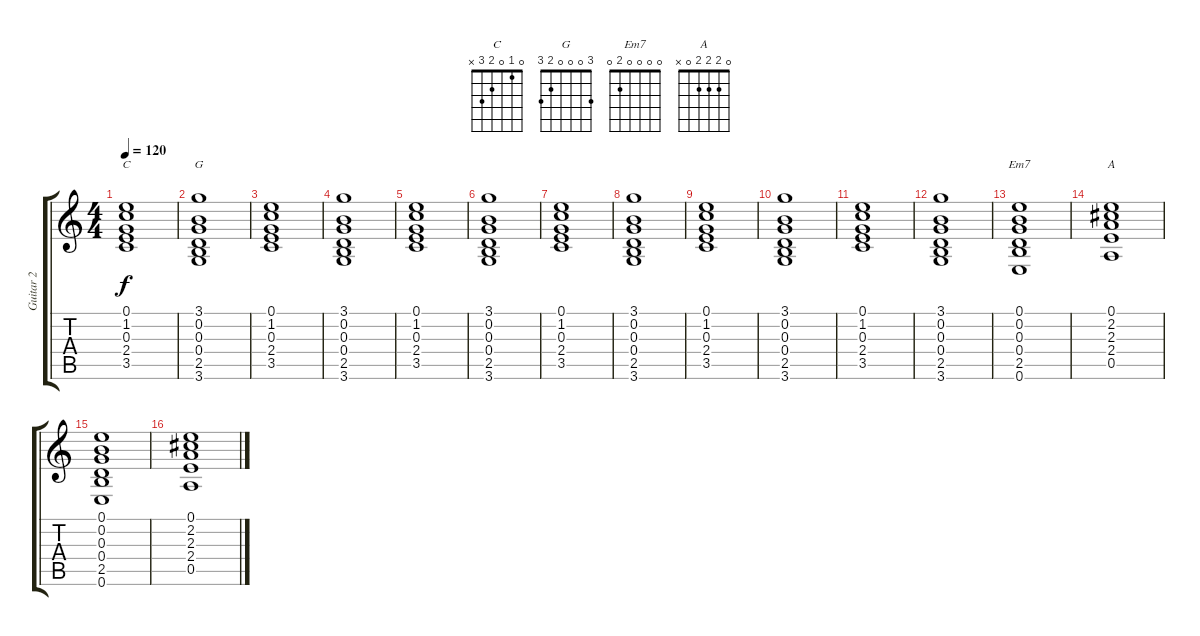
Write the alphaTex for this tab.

\track ("Guitar 2" "Guitar 2") {instrument acousticguitarnylon}
\staff {score tabs}
\tuning (E4 B3 G3 D3 A2 E2) {hide}
\chord ("C" 0 1 0 2 3 x)
\chord ("G" 3 0 0 0 2 3)
\chord ("Em7" 0 0 0 0 2 0)
\chord ("A" 0 2 2 2 0 x)
\ts (4 4)
\tempo 120
\clef g2
\ks c
(0.1 1.2 0.3 2.4 3.5).1{ch "C" dy f} |
(3.1 0.2 0.3 0.4 2.5 3.6).1{ch "G"} |
(0.1 1.2 0.3 2.4 3.5).1 |
(3.1 0.2 0.3 0.4 2.5 3.6).1 |
(0.1 1.2 0.3 2.4 3.5).1 |
(3.1 0.2 0.3 0.4 2.5 3.6).1 |
(0.1 1.2 0.3 2.4 3.5).1 |
(3.1 0.2 0.3 0.4 2.5 3.6).1 |
(0.1 1.2 0.3 2.4 3.5).1 |
(3.1 0.2 0.3 0.4 2.5 3.6).1 |
(0.1 1.2 0.3 2.4 3.5).1 |
(3.1 0.2 0.3 0.4 2.5 3.6).1 |
(0.1 0.2 0.3 0.4 2.5 0.6).1{ch "Em7"} |
(0.1 2.2 2.3 2.4 0.5).1{ch "A"} |
(0.1 0.2 0.3 0.4 2.5 0.6).1 |
(0.1 2.2 2.3 2.4 0.5).1
